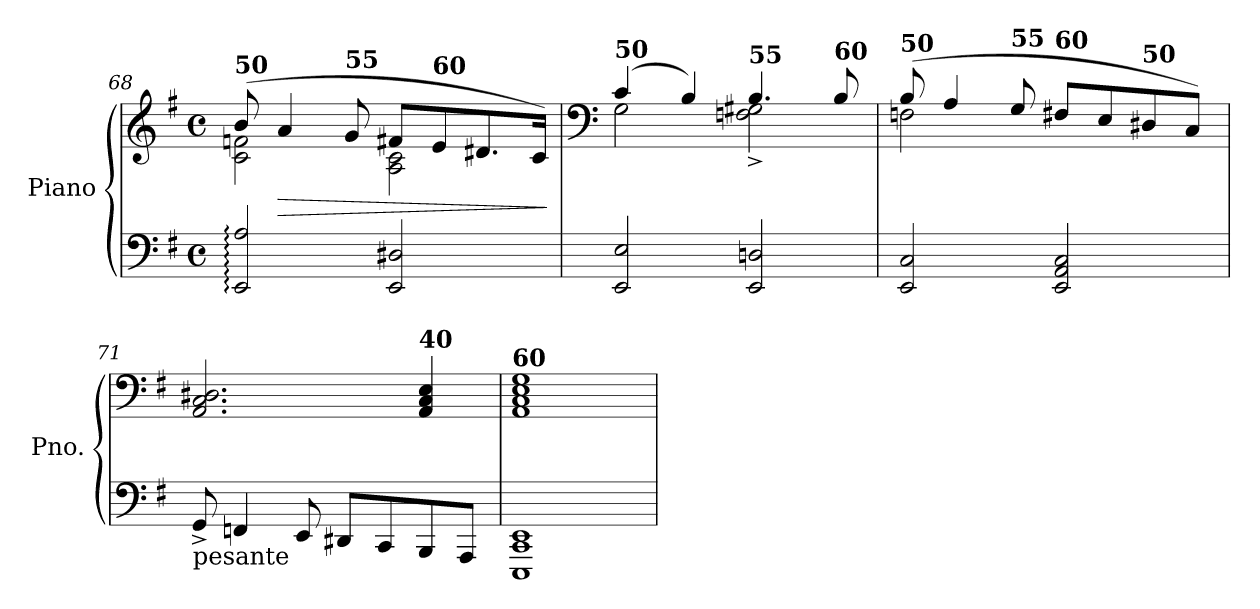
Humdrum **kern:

**kern	**kern	**dynam
*part1	*part1	*part1
*staff2	*staff1	*staff1/2
*I"Piano	*	*
*I'Pno.	*	*
*clefF4	*clefG2	*
*k[f#]	*k[f#]	*
*M4/4	*M4/4	*
*met(c)	*met(c)	*
=68	=68	=68
*	*^	*
!	!LO:TX:a:B:t=50	!	!
2EE/: 2A/:	(8b/	2c\ 2fn\	.
!	!	!	!LO:HP:b
.	4a/	.	>
!	!LO:TX:a:B:t=55	!	!
.	8g/	.	.
2EE/ 2D#X/	8f#X/L	2A\ 2c\	.
!	!LO:TX:a:B:t=60	!	!
.	8e/	.	.
.	8.d#X/	.	.
.	16c/Jk)	.	.
*	*v	*v	*
.	.	]
=69	=69	=69
*	*clefF4	*
*	*^	*
!	!LO:TX:a:B:t=50	!	!
2EE/ 2E/	(4c/	2G\	.
.	4B/)	.	.
!	!LO:TX:a:B:t=55	!	!
2EE/ 2Dn/	4.B/	2Fn\^ 2G#X\^	.
!	!LO:TX:a:B:t=60	!	!
.	8B/	.	.
=70	=70	=70	=70
!	!LO:TX:a:B:t=50	!	!
2EE/ 2C/	(8B/	2Fn\	.
.	4A/	.	.
!	!LO:TX:a:B:t=55	!	!
.	8G/	.	.
!	!LO:TX:a:B:t=60	!	!
2EE/ 2AA/ 2C/	8F#X/L	2ryy	.
.	8E/	.	.
!	!LO:TX:a:B:t=50	!	!
.	8D#X/	.	.
.	8C/J)	.	.
*	*v	*v	*
!!LO:LB:g=z
=71	=71	=71
!LO:TX:b:t=pesante	!	!
8GG^/	2.AA/ 2.C/ 2.D#X/	.
4FFn/	.	.
8EE/	.	.
8DD#X/L	.	.
8CC/	.	.
!	!LO:TX:a:B:t=40	!
8BBB/	4AA/ 4C/ 4E/	.
8AAA/J	.	.
=72	=72	=72
!	!LO:TX:a:B:t=60	!
1EEE 1CC 1EE	1AA 1C 1E 1G	.
=	=	=
*-	*-	*-
